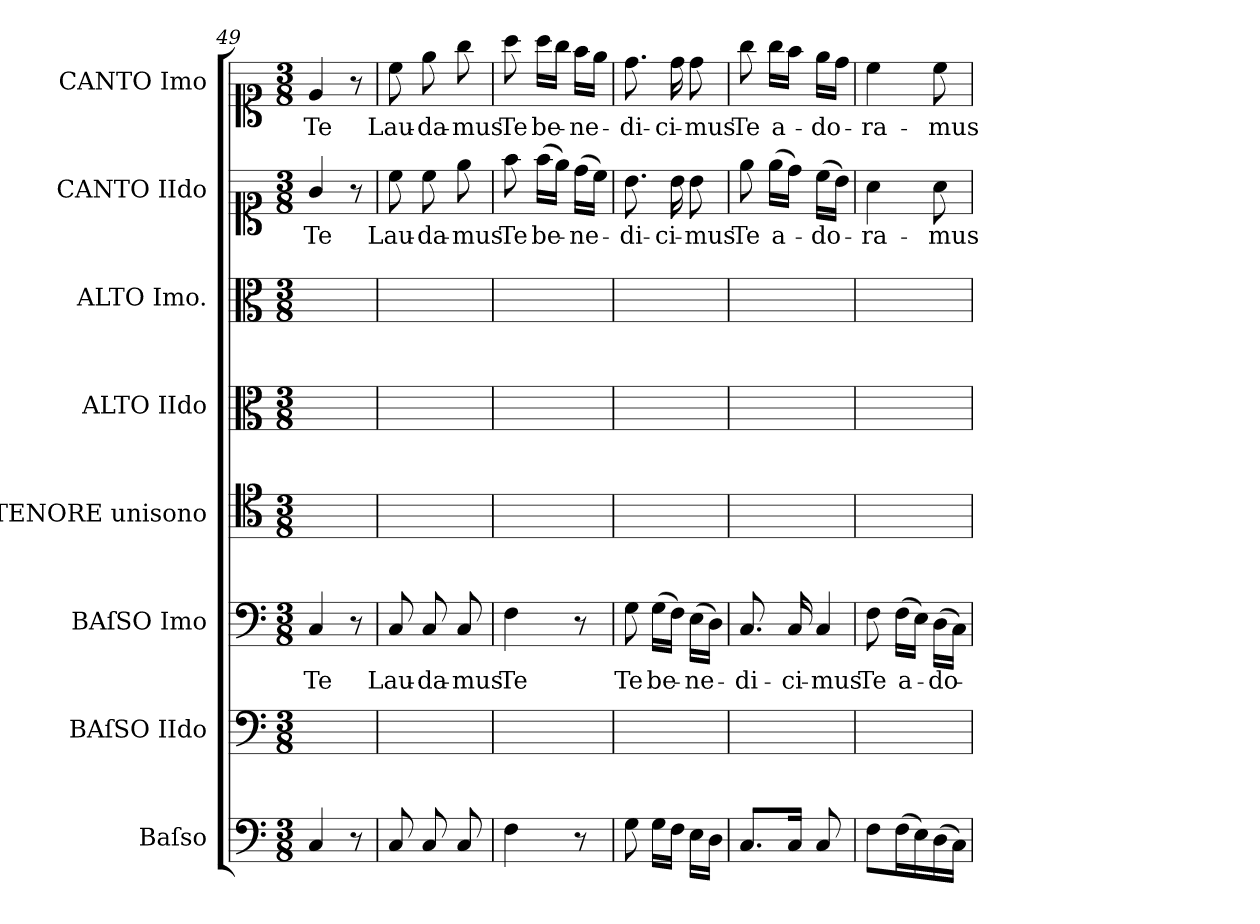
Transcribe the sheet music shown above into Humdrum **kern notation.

**kern	**kern	**kern	**text	**kern	**kern	**kern	**kern	**text	**kern	**text
*part8	*part7	*part6	*part6	*part5	*part4	*part3	*part2	*part2	*part1	*part1
*staff8	*staff7	*staff6	*staff6	*staff5	*staff4	*staff3	*staff2	*staff2	*staff1	*staff1
*I"Baſso	*I"BAſSO IIdo	*I"BAſSO Imo	*	*I"TENORE unisono	*I"ALTO IIdo	*I"ALTO Imo.	*I"CANTO IIdo	*	*I"CANTO Imo	*
*	*I'B 2	*I'B 1	*	*I'T	*I'A 2	*I'A 1	*	*	*	*
*clefF4	*clefF4	*clefF4	*	*clefC4	*clefC3	*clefC3	*clefC1	*	*clefC1	*
*k[]	*k[]	*k[]	*	*k[]	*k[]	*k[]	*k[]	*	*k[]	*
*C:	*C:	*C:	*	*C:	*C:	*C:	*C:	*	*C:	*
*M3/8	*M3/8	*M3/8	*	*M3/8	*M3/8	*M3/8	*M3/8	*	*M3/8	*
=49	=49	=49	=49	=49	=49	=49	=49	=49	=49	=49
!	!	!	!LO:LY:i	!	!	!	!	!	!	!
4C/	4.ryy	4C/	Te	4.ryy	4.ryy	4.ryy	4g/	Te	4e/	Te
8r	.	8r	.	.	.	.	8r	.	8r	.
=50	=50	=50	=50	=50	=50	=50	=50	=50	=50	=50
8C/	4.ryy	8C/	Lau-	4.ryy	4.ryy	4.ryy	8cc\	Lau-	8cc\	Lau-
8C/	.	8C/	-da-	.	.	.	8cc\	-da-	8ee\	-da-
8C/	.	8C/	-mus	.	.	.	8ee\	-mus	8gg\	-mus
=51	=51	=51	=51	=51	=51	=51	=51	=51	=51	=51
4F\	4.ryy	4F\	Te	4.ryy	4.ryy	4.ryy	8ff\	Te	8aa\	Te
.	.	.	.	.	.	.	(16ff\LL	be-	16aa\LL	be-
.	.	.	.	.	.	.	16ee\JJ)	.	16gg\JJ	.
8r	.	8r	.	.	.	.	(16dd\LL	-ne-	16ff\LL	-ne-
.	.	.	.	.	.	.	16cc\JJ)	.	16ee\JJ	.
=52	=52	=52	=52	=52	=52	=52	=52	=52	=52	=52
8G\	4.ryy	8G\	Te	4.ryy	4.ryy	4.ryy	8.b\	-di-	8.dd\	-di-
16G\LL	.	(16G\LL	be-	.	.	.	.	.	.	.
16F\JJ	.	16F\JJ)	.	.	.	.	16b\	-ci-	16dd\	-ci-
16E\LL	.	(16E\LL	-ne-	.	.	.	8b\	-mus	8dd\	-mus
16D\JJ	.	16D\JJ)	.	.	.	.	.	.	.	.
=53	=53	=53	=53	=53	=53	=53	=53	=53	=53	=53
8.C/L	4.ryy	8.C/	-di-	4.ryy	4.ryy	4.ryy	8ee\	Te	8gg\	Te
.	.	.	.	.	.	.	(16ee\LL	a-	16gg\LL	a-
16C/Jk	.	16C/	-ci-	.	.	.	16dd\JJ)	.	16ff\JJ	.
!	!	!LO:N:vis=4	!	!	!	!	!	!	!	!
8C/	.	8C/	-mus	.	.	.	(16cc\LL	-do-	16ee\LL	-do-
.	.	.	.	.	.	.	16b\JJ)	.	16dd\JJ	.
=54	=54	=54	=54	=54	=54	=54	=54	=54	=54	=54
8F\L	4.ryy	8F\	Te	4.ryy	4.ryy	4.ryy	4a\	-ra-	4cc\	-ra-
(16F\L	.	(16F\LL	a-	.	.	.	.	.	.	.
16E\)	.	16E\JJ)	.	.	.	.	.	.	.	.
(16D\	.	(16D\LL	-do-	.	.	.	8a\	-mus	8cc\	-mus
16C\JJ)	.	16C\JJ)	.	.	.	.	.	.	.	.
=	=	=	=	=	=	=	=	=	=	=
*-	*-	*-	*-	*-	*-	*-	*-	*-	*-	*-
